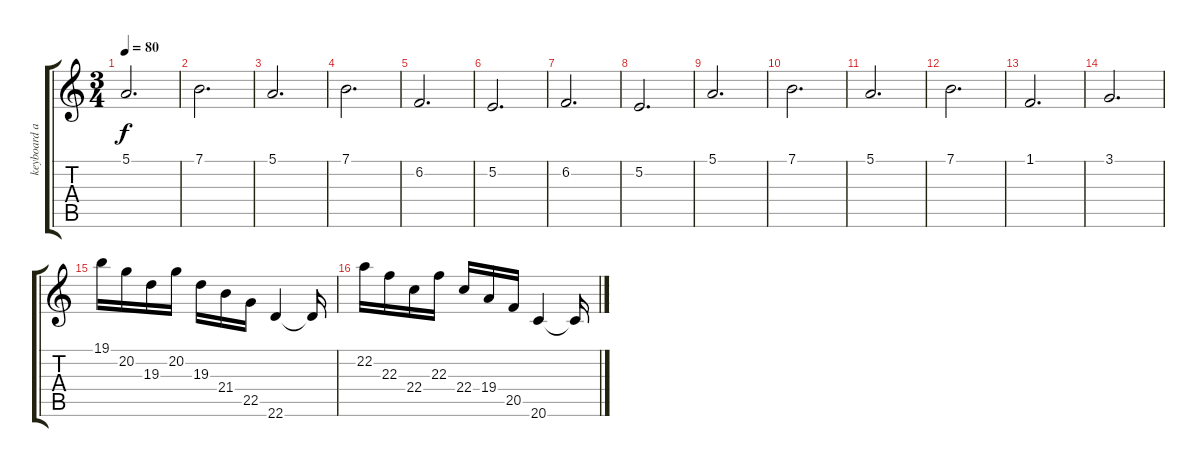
\track ("keyboard and piano" "keyboard a") {instrument stringensemble2}
\staff {score tabs}
\tuning (E4 B3 G3 D3 A2 E2) {hide}
\ts (3 4)
\tempo 80
\clef g2
\ks c
5.1.2{d dy f} |
7.1.2{d} |
5.1.2{d} |
7.1.2{d} |
6.2.2{d} |
5.2.2{d} |
6.2.2{d} |
5.2.2{d} |
5.1.2{d} |
7.1.2{d} |
5.1.2{d} |
7.1.2{d} |
1.1.2{d} |
3.1.2{d} |
19.1.16{instrument brightacousticpiano} 20.2.16 19.3.16 20.2.16 19.3.16 21.4.16 22.5.16 22.6.4 22.6{t}.16 |
22.2.16 22.3.16 22.4.16 22.3.16 22.4.16 19.4.16 20.5.16 20.6.4 20.6{t}.16
